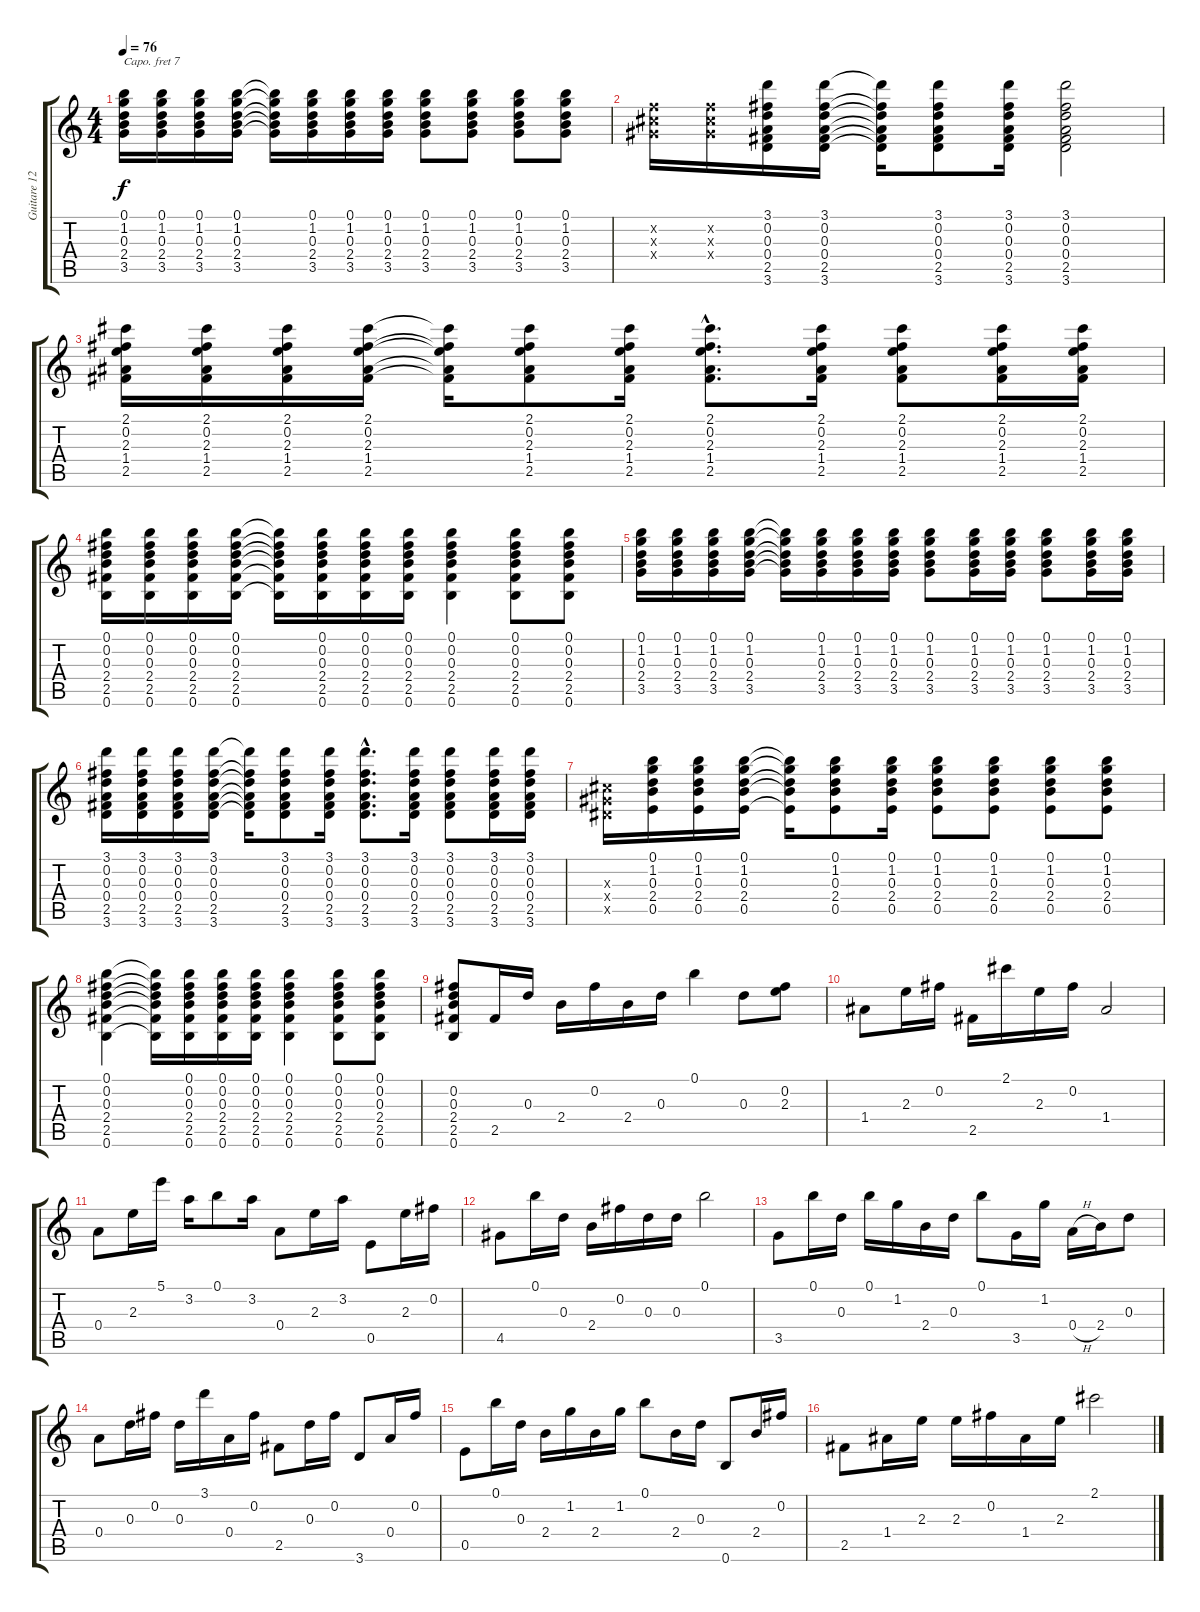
\track ("Guitare 12 cordes (1)" "Guitare 12") {instrument acousticguitarsteel}
\staff {score tabs}
\capo 7
\tuning (E4 B3 G3 D3 A2 E2) {hide}
\ts (4 4)
\tempo 76
\clef g2
\ks c
(0.1 1.2 0.3 2.4 3.5).16{dy f} (0.1 1.2 0.3 2.4 3.5).16 (0.1 1.2 0.3 2.4 3.5).16 (0.1 1.2 0.3 2.4 3.5).16 (0.1{t} 1.2{t} 0.3{t} 2.4{t} 3.5{t}).16 (0.1 1.2 0.3 2.4 3.5).16 (0.1 1.2 0.3 2.4 3.5).16 (0.1 1.2 0.3 2.4 3.5).16 (0.1 1.2 0.3 2.4 3.5).8 (0.1 1.2 0.3 2.4 3.5).8 (0.1 1.2 0.3 2.4 3.5).8 (0.1 1.2 0.3 2.4 3.5).8 |
(-1.2{x} -1.3{x} -1.4{x}).16 (-1.2{x} -1.3{x} -1.4{x}).16 (3.1 0.2 0.3 0.4 2.5 3.6).16 (3.1 0.2 0.3 0.4 2.5 3.6).16 (3.1{t} 0.2{t} 0.3{t} 0.4{t} 2.5{t} 3.6{t}).16 (3.1 0.2 0.3 0.4 2.5 3.6).8 (3.1 0.2 0.3 0.4 2.5 3.6).16 (3.1 0.2 0.3 0.4 2.5 3.6).2 |
(2.1 0.2 2.3 1.4 2.5).16 (2.1 0.2 2.3 1.4 2.5).16 (2.1 0.2 2.3 1.4 2.5).16 (2.1 0.2 2.3 1.4 2.5).16 (2.1{t} 0.2{t} 2.3{t} 1.4{t} 2.5{t}).16 (2.1 0.2 2.3 1.4 2.5).8 (2.1 0.2 2.3 1.4 2.5).16 (2.1{hac} 0.2{hac} 2.3{hac} 1.4{hac} 2.5{hac}).8{d} (2.1 0.2 2.3 1.4 2.5).16 (2.1 0.2 2.3 1.4 2.5).8 (2.1 0.2 2.3 1.4 2.5).16 (2.1 0.2 2.3 1.4 2.5).16 |
(0.1 0.2 0.3 2.4 2.5 0.6).16 (0.1 0.2 0.3 2.4 2.5 0.6).16 (0.1 0.2 0.3 2.4 2.5 0.6).16 (0.1 0.2 0.3 2.4 2.5 0.6).16 (0.1{t} 0.2{t} 0.3{t} 2.4{t} 2.5{t} 0.6{t}).16 (0.1 0.2 0.3 2.4 2.5 0.6).16 (0.1 0.2 0.3 2.4 2.5 0.6).16 (0.1 0.2 0.3 2.4 2.5 0.6).16 (0.1 0.2 0.3 2.4 2.5 0.6).4 (0.1 0.2 0.3 2.4 2.5 0.6).8 (0.1 0.2 0.3 2.4 2.5 0.6).8 |
(0.1 1.2 0.3 2.4 3.5).16 (0.1 1.2 0.3 2.4 3.5).16 (0.1 1.2 0.3 2.4 3.5).16 (0.1 1.2 0.3 2.4 3.5).16 (0.1{t} 1.2{t} 0.3{t} 2.4{t} 3.5{t}).16 (0.1 1.2 0.3 2.4 3.5).16 (0.1 1.2 0.3 2.4 3.5).16 (0.1 1.2 0.3 2.4 3.5).16 (0.1 1.2 0.3 2.4 3.5).8 (0.1 1.2 0.3 2.4 3.5).16 (0.1 1.2 0.3 2.4 3.5).16 (0.1 1.2 0.3 2.4 3.5).8 (0.1 1.2 0.3 2.4 3.5).16 (0.1 1.2 0.3 2.4 3.5).16 |
(3.1 0.2 0.3 0.4 2.5 3.6).16 (3.1 0.2 0.3 0.4 2.5 3.6).16 (3.1 0.2 0.3 0.4 2.5 3.6).16 (3.1 0.2 0.3 0.4 2.5 3.6).16 (3.1{t} 0.2{t} 0.3{t} 0.4{t} 2.5{t} 3.6{t}).16 (3.1 0.2 0.3 0.4 2.5 3.6).8 (3.1 0.2 0.3 0.4 2.5 3.6).16 (3.1{hac} 0.2{hac} 0.3{hac} 0.4{hac} 2.5{hac} 3.6{hac}).8{d} (3.1 0.2 0.3 0.4 2.5 3.6).16 (3.1 0.2 0.3 0.4 2.5 3.6).8 (3.1 0.2 0.3 0.4 2.5 3.6).16 (3.1 0.2 0.3 0.4 2.5 3.6).16 |
(-1.3{x} -1.4{x} -1.5{x}).16 (0.1 1.2 0.3 2.4 0.5).16 (0.1 1.2 0.3 2.4 0.5).16 (0.1 1.2 0.3 2.4 0.5).16 (0.1{t} 1.2{t} 0.3{t} 2.4{t} 0.5{t}).16 (0.1 1.2 0.3 2.4 0.5).8 (0.1 1.2 0.3 2.4 0.5).16 (0.1 1.2 0.3 2.4 0.5).8 (0.1 1.2 0.3 2.4 0.5).8 (0.1 1.2 0.3 2.4 0.5).8 (0.1 1.2 0.3 2.4 0.5).8 |
(0.1 0.2 0.3 2.4 2.5 0.6).4 (0.1{t} 0.2{t} 0.3{t} 2.4{t} 2.5{t} 0.6{t}).16 (0.1 0.2 0.3 2.4 2.5 0.6).16 (0.1 0.2 0.3 2.4 2.5 0.6).16 (0.1 0.2 0.3 2.4 2.5 0.6).16 (0.1 0.2 0.3 2.4 2.5 0.6).4 (0.1 0.2 0.3 2.4 2.5 0.6).8 (0.1 0.2 0.3 2.4 2.5 0.6).8 |
(0.2 0.3 2.4 2.5 0.6).8 2.5.16 0.3.16 2.4.16 0.2.16 2.4.16 0.3.16 0.1.4 0.3.8 (0.2 2.3).8 |
1.4.8 2.3.16 0.2.16 2.5.16 2.1.16 2.3.16 0.2.16 1.4.2 |
0.4.8 2.3.16 5.1.16 3.2.16 0.1.8 3.2.16 0.4.8 2.3.16 3.2.16 0.5.8 2.3.16 0.2.16 |
4.5.8 0.1.16 0.3.16 2.4.16 0.2.16 0.3.16 0.3.16 0.1.2 |
3.5.8 0.1.16 0.3.16 0.1.16 1.2.16 2.4.16 0.3.16 0.1.8 3.5.16 1.2.16 0.4{h}.16 2.4.16 0.3.8 |
0.4.8 0.3.16 0.2.16 0.3.16 3.1.16 0.4.16 0.2.16 2.5.8 0.3.16 0.2.16 3.6.8 0.4.16 0.2.16 |
0.5.8 0.1.16 0.3.16 2.4.16 1.2.16 2.4.16 1.2.16 0.1.8 2.4.16 0.3.16 0.6.8 2.4.16 0.2.16 |
2.5.8 1.4.16 2.3.16 2.3.16 0.2.16 1.4.16 2.3.16 2.1.2
